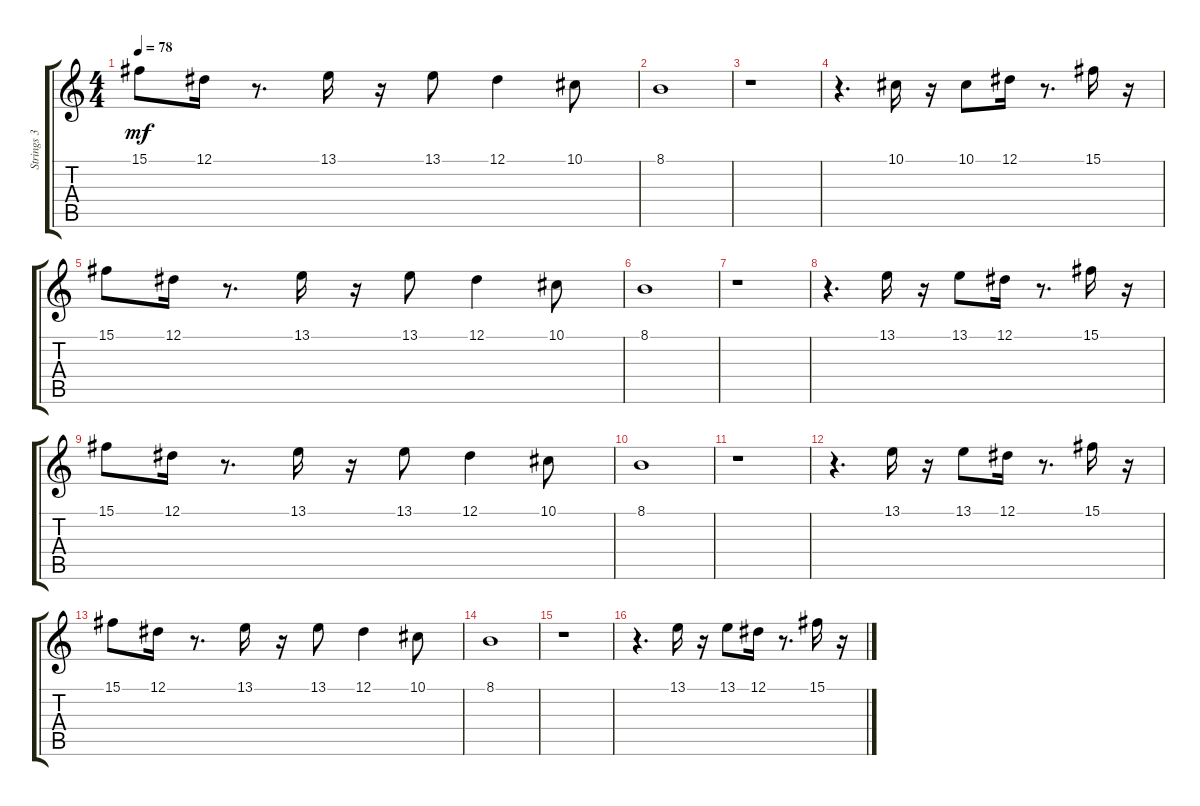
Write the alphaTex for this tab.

\track ("Strings 3" "Strings 3") {instrument tremolostrings}
\staff {score tabs}
\tuning (Eb4 Bb3 Gb3 Db3 Ab2 Eb2) {hide}
\ts (4 4)
\tempo 78
\clef g2
\ks c
15.1.8{dy mf} 12.1.16 r.8{d} 13.1.16 r.16 13.1.8 12.1.4 10.1.8 |
8.1.1 |
r.1 |
r.4{d} 10.1.16 r.16 10.1.8 12.1.16 r.8{d} 15.1.16 r.16 |
15.1.8 12.1.16 r.8{d} 13.1.16 r.16 13.1.8 12.1.4 10.1.8 |
8.1.1 |
r.1 |
r.4{d} 13.1.16 r.16 13.1.8 12.1.16 r.8{d} 15.1.16 r.16 |
15.1.8 12.1.16 r.8{d} 13.1.16 r.16 13.1.8 12.1.4 10.1.8 |
8.1.1 |
r.1 |
r.4{d} 13.1.16 r.16 13.1.8 12.1.16 r.8{d} 15.1.16 r.16 |
15.1.8 12.1.16 r.8{d} 13.1.16 r.16 13.1.8 12.1.4 10.1.8 |
8.1.1 |
r.1 |
r.4{d} 13.1.16 r.16 13.1.8 12.1.16 r.8{d} 15.1.16 r.16
